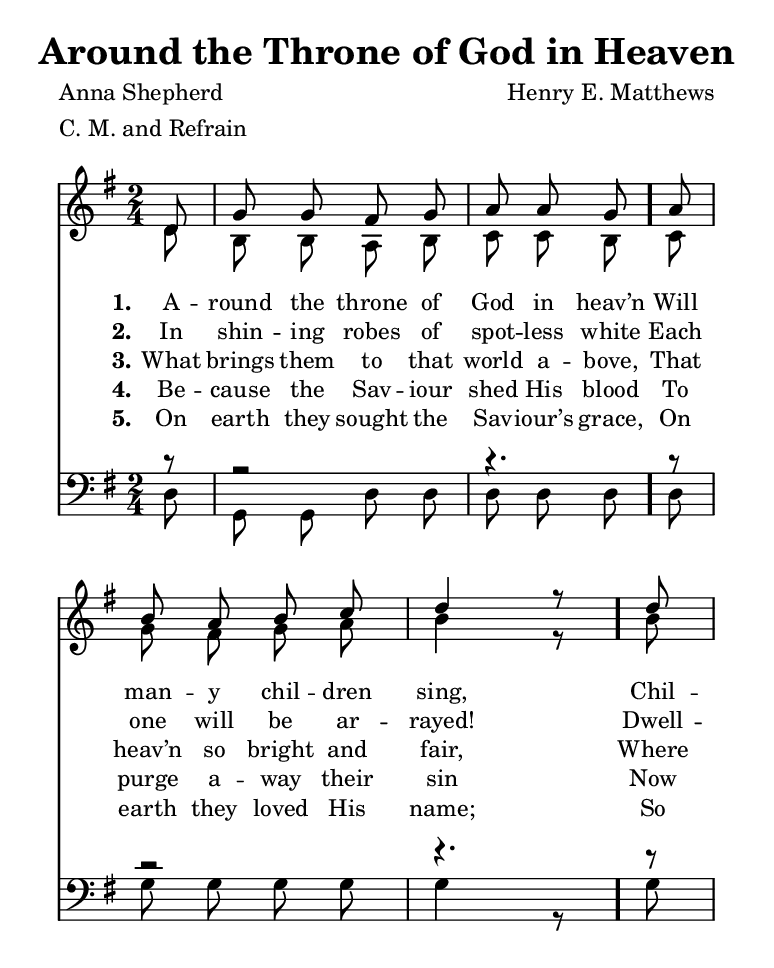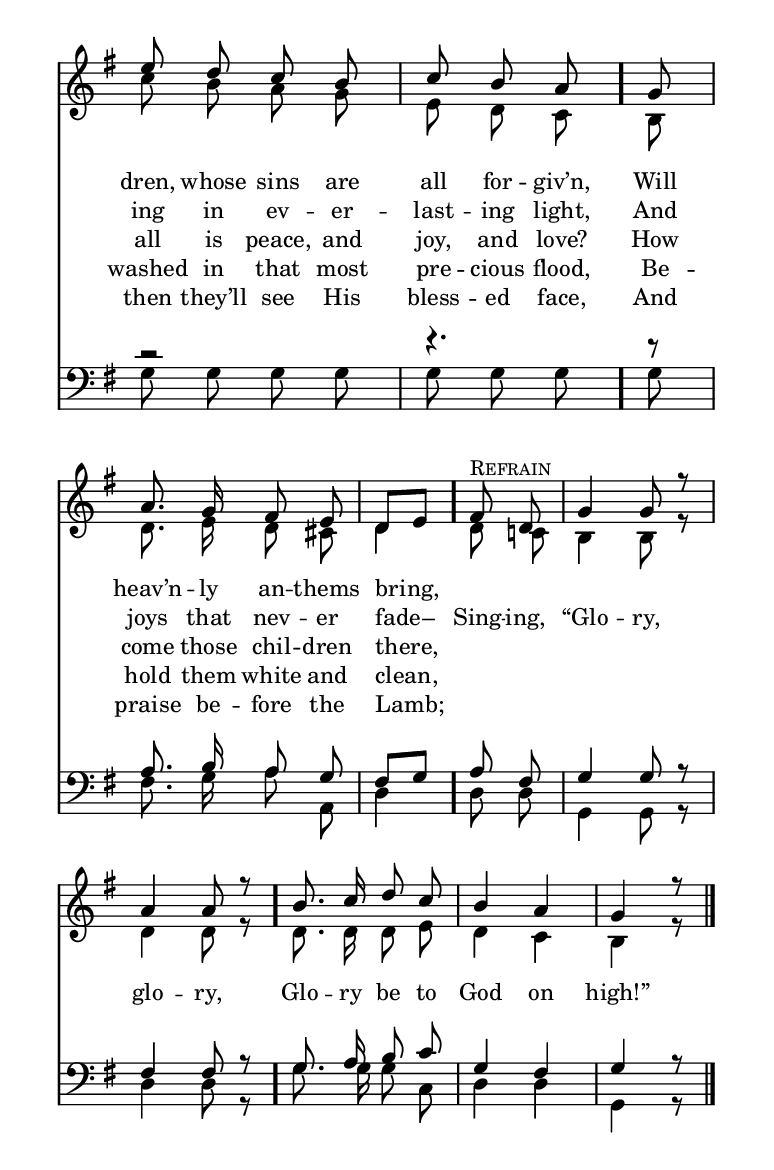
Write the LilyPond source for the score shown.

\include "common/global.ily"
\paper {
  \include "common/paper.ily"
  ragged-bottom = ##t
}

\header{
  hymnnumber = "294"
  title = "Around the Throne of God in Heaven"
  tunename = ""
  meter = "C. M. and Refrain"
  poet = "Anna Shepherd"
  composer = "Henry E. Matthews"
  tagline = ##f
}

global = {
  \include "common/overrides.ily"
  \override Staff.TimeSignature.style = #'numbered
  \time 2/4
  \override Score.MetronomeMark.transparent = ##t % hide all fermata changes too
  \tempo 8=130
  \key g \major
  \partial 8
  \autoBeamOff
}

notesSoprano = {
\global
\relative c' {

  d8 | g g fis g | a a g
  a8 | b a b c | d4 r8
  d8 | e d c b | c b a
  g8 | a8. g16 fis8 e | d8[ e]

  << s^\markup { \small \caps "Refrain" }
  { fis8 d | g4 g8 r | a4 a8 r } >>
  b8. c16 d8 c | b4 a | g r8

  \bar "|."

}
}

notesAlto = {
\global
\relative e' {

  d8 | b b a b | c c b
  c8 | g' fis g a | b4 r8
  b8 | c b a g | e d c
  b8 | d8. e16 d8 cis8 | d4

  d8 c! | b4 b8 r | d4 d8 r
  d8. d16 d8 e | d4 c | b r8

}
}

notesTenor = {
\global
\relative a {

  r8 | r2 | r4. % TODO original has centered "whole-measure rest", instead of off-center half rest
  r8 | r2 | r4.
  r8 | r2 | r4.
  r8 | a8. b16 a8 g | fis8[ g]

  a8 fis | g4 g8 r | fis4 fis8 r
  g8. a16 b8 c | g4 fis | g4 r8

}
}

notesBass = {
\global
\relative f {

  d8 | g, g d' d | d d d
  d8 | g g g g | g4 r8
  g8 | g g g g | g g g
  g8 | fis8. g16 a8 a, | d4

  d8 d | g,4 g8 r | d'4 d8 r
  g8. g16 g8 c, | d4 d | g,4 r8

}
}

Refrain = \lyricmode {

Sing -- ing, “Glo -- ry, glo -- ry, \bar "."
Glo -- ry be to God on high!” \bar "."

}

wordsA = \lyricmode {
\set stanza = "1."

A -- round the throne of God in heav’n \bar "."
Will man -- y chil -- dren sing, \bar "."
Chil -- dren, whose sins are all for -- giv’n, \bar "."
Will heav’n -- ly an -- thems bring, \bar "."

}

wordsB = \lyricmode {
\set stanza = "2."

In shin -- ing robes of spot -- less white
Each one will be ar -- rayed!
Dwell -- ing in ev -- er -- last -- ing light,
And joys that nev -- er fade–

\Refrain

}

wordsC = \lyricmode {
\set stanza = "3."

What brings them to that world a -- bove,
That heav’n so bright and fair,
Where all is peace, and joy, and love?
How come those chil -- dren there,

}

wordsD = \lyricmode {
\set stanza = "4."

Be -- cause the Sav -- iour shed His blood
To purge a -- way their sin
Now washed in that most pre -- cious flood,
Be -- hold them white and clean,

}

wordsE = \lyricmode {
\set stanza = "5."

On earth they sought the Sav -- iour’s grace,
On earth they loved His name;
So then they’ll see His bless -- ed face,
And praise be -- fore the Lamb;

}

\score {
  \context ChoirStaff <<
    \context Staff = upper <<
      \set ChoirStaff.systemStartDelimiter = #'SystemStartBar
      \context Voice  = sopranos { \voiceOne << \notesSoprano >> }
      \context Voice  = altos { \voiceTwo << \notesAlto >> }
      \context Lyrics = one   \lyricsto sopranos \wordsA
      \context Lyrics = two   \lyricsto sopranos \wordsB
      \context Lyrics = three \lyricsto sopranos \wordsC
      \context Lyrics = four  \lyricsto sopranos \wordsD
      \context Lyrics = five  \lyricsto sopranos \wordsE
    >>
    \context Staff = men <<
      \clef bass
      \context Voice  = tenors { \voiceOne << \notesTenor >> }
      \context Voice  = basses { \voiceTwo << \notesBass >> }
    >>
  >>
  \layout {
    \include "common/layout.ily"
  }
  \midi{
    \include "common/midi.ily"
  }
}

\version "2.19.49"  % necessary for upgrading to future LilyPond versions.

% vi:set et ts=2 sw=2 ai nocindent syntax=lilypond:
